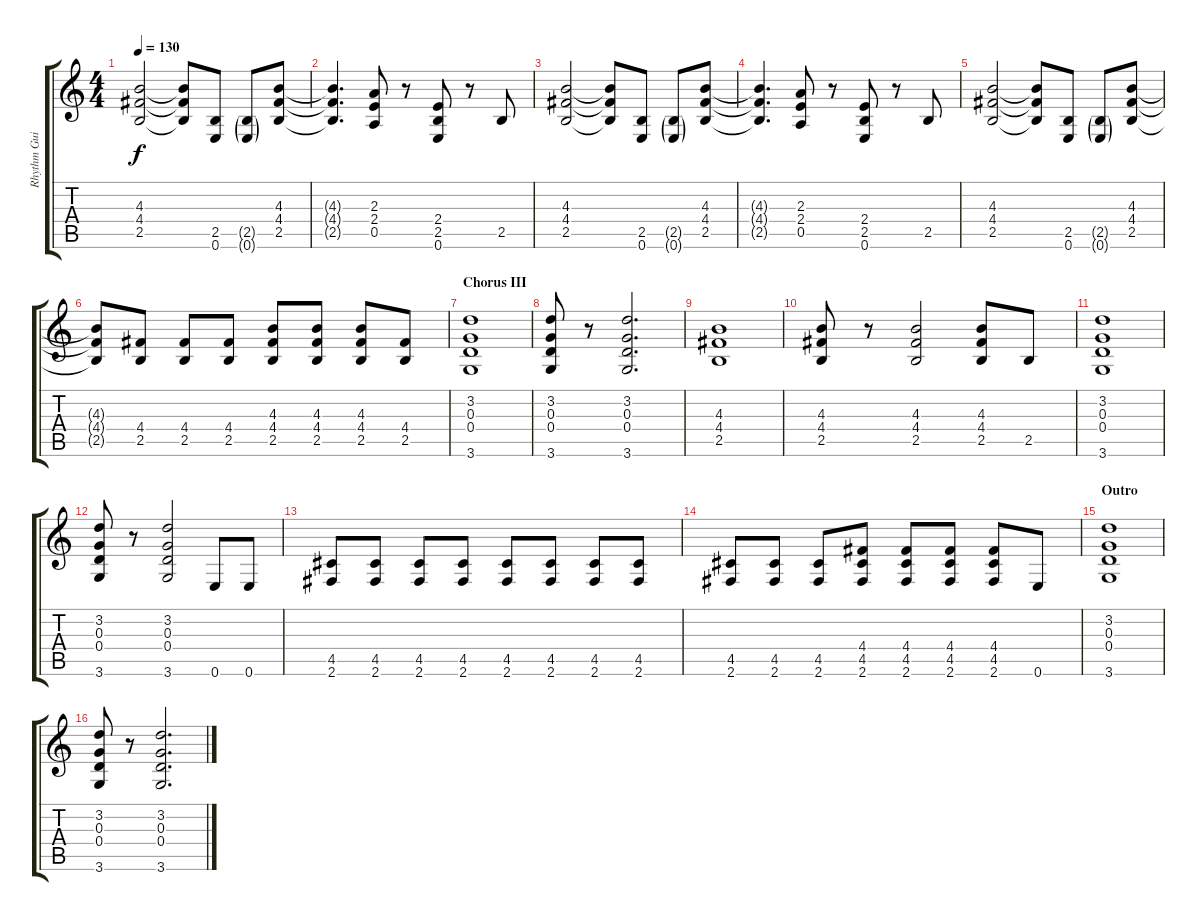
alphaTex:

\track ("Rhythm Guitar 2" "Rhythm Gui") {instrument overdrivenguitar}
\staff {score tabs}
\tuning (E4 B3 G3 D3 A2 E2) {hide}
\ts (4 4)
\tempo 130
\clef g2
\ks c
(4.3 4.4 2.5).2{dy f} (4.3{t} 4.4{t} 2.5{t}).8 (2.5 0.6).8 (2.5{g} 0.6{g}).8 (4.3 4.4 2.5).8 |
(4.3{t} 4.4{t} 2.5{t}).4{d} (2.3 2.4 0.5).8 r.8 (2.4 2.5 0.6).8 r.8 2.5.8 |
(4.3 4.4 2.5).2 (4.3{t} 4.4{t} 2.5{t}).8 (2.5 0.6).8 (2.5{g} 0.6{g}).8 (4.3 4.4 2.5).8 |
(4.3{t} 4.4{t} 2.5{t}).4{d} (2.3 2.4 0.5).8 r.8 (2.4 2.5 0.6).8 r.8 2.5.8 |
(4.3 4.4 2.5).2 (4.3{t} 4.4{t} 2.5{t}).8 (2.5 0.6).8 (2.5{g} 0.6{g}).8 (4.3 4.4 2.5).8 |
(4.3{t} 4.4{t} 2.5{t}).8 (4.4 2.5).8 (4.4 2.5).8 (4.4 2.5).8 (4.3 4.4 2.5).8 (4.3 4.4 2.5).8 (4.3 4.4 2.5).8 (4.4 2.5).8 |
\section ("" "Chorus III")
(3.2 0.3 0.4 3.6).1 |
(3.2 0.3 0.4 3.6).8 r.8 (3.2 0.3 0.4 3.6).2{d} |
(4.3 4.4 2.5).1 |
(4.3 4.4 2.5).8 r.8 (4.3 4.4 2.5).2 (4.3 4.4 2.5).8 2.5.8 |
(3.2 0.3 0.4 3.6).1 |
(3.2 0.3 0.4 3.6).8 r.8 (3.2 0.3 0.4 3.6).2 0.6.8 0.6.8 |
(4.5 2.6).8 (4.5 2.6).8 (4.5 2.6).8 (4.5 2.6).8 (4.5 2.6).8 (4.5 2.6).8 (4.5 2.6).8 (4.5 2.6).8 |
(4.5 2.6).8 (4.5 2.6).8 (4.5 2.6).8 (4.4 4.5 2.6).8 (4.4 4.5 2.6).8 (4.4 4.5 2.6).8 (4.4 4.5 2.6).8 0.6.8 |
\section ("" "Outro")
(3.2 0.3 0.4 3.6).1 |
(3.2 0.3 0.4 3.6).8 r.8 (3.2 0.3 0.4 3.6).2{d}
